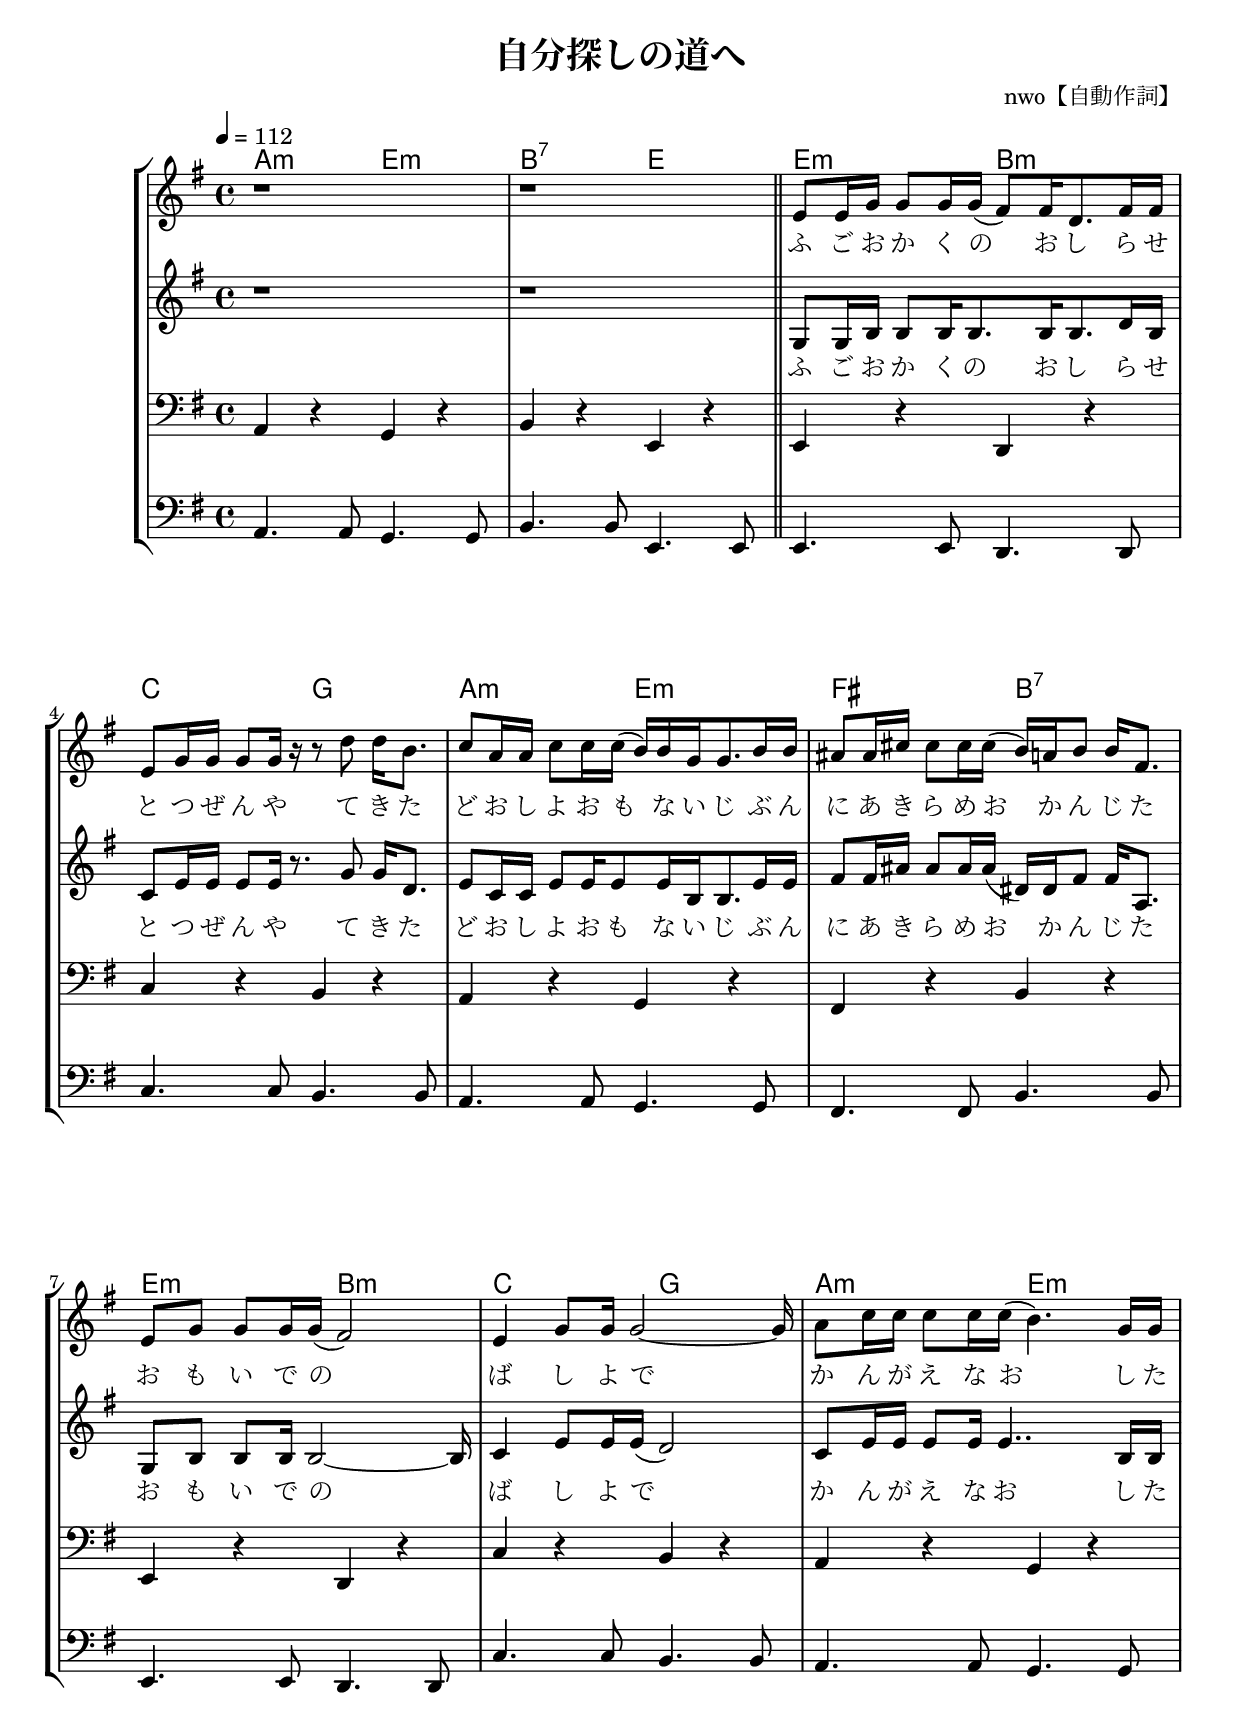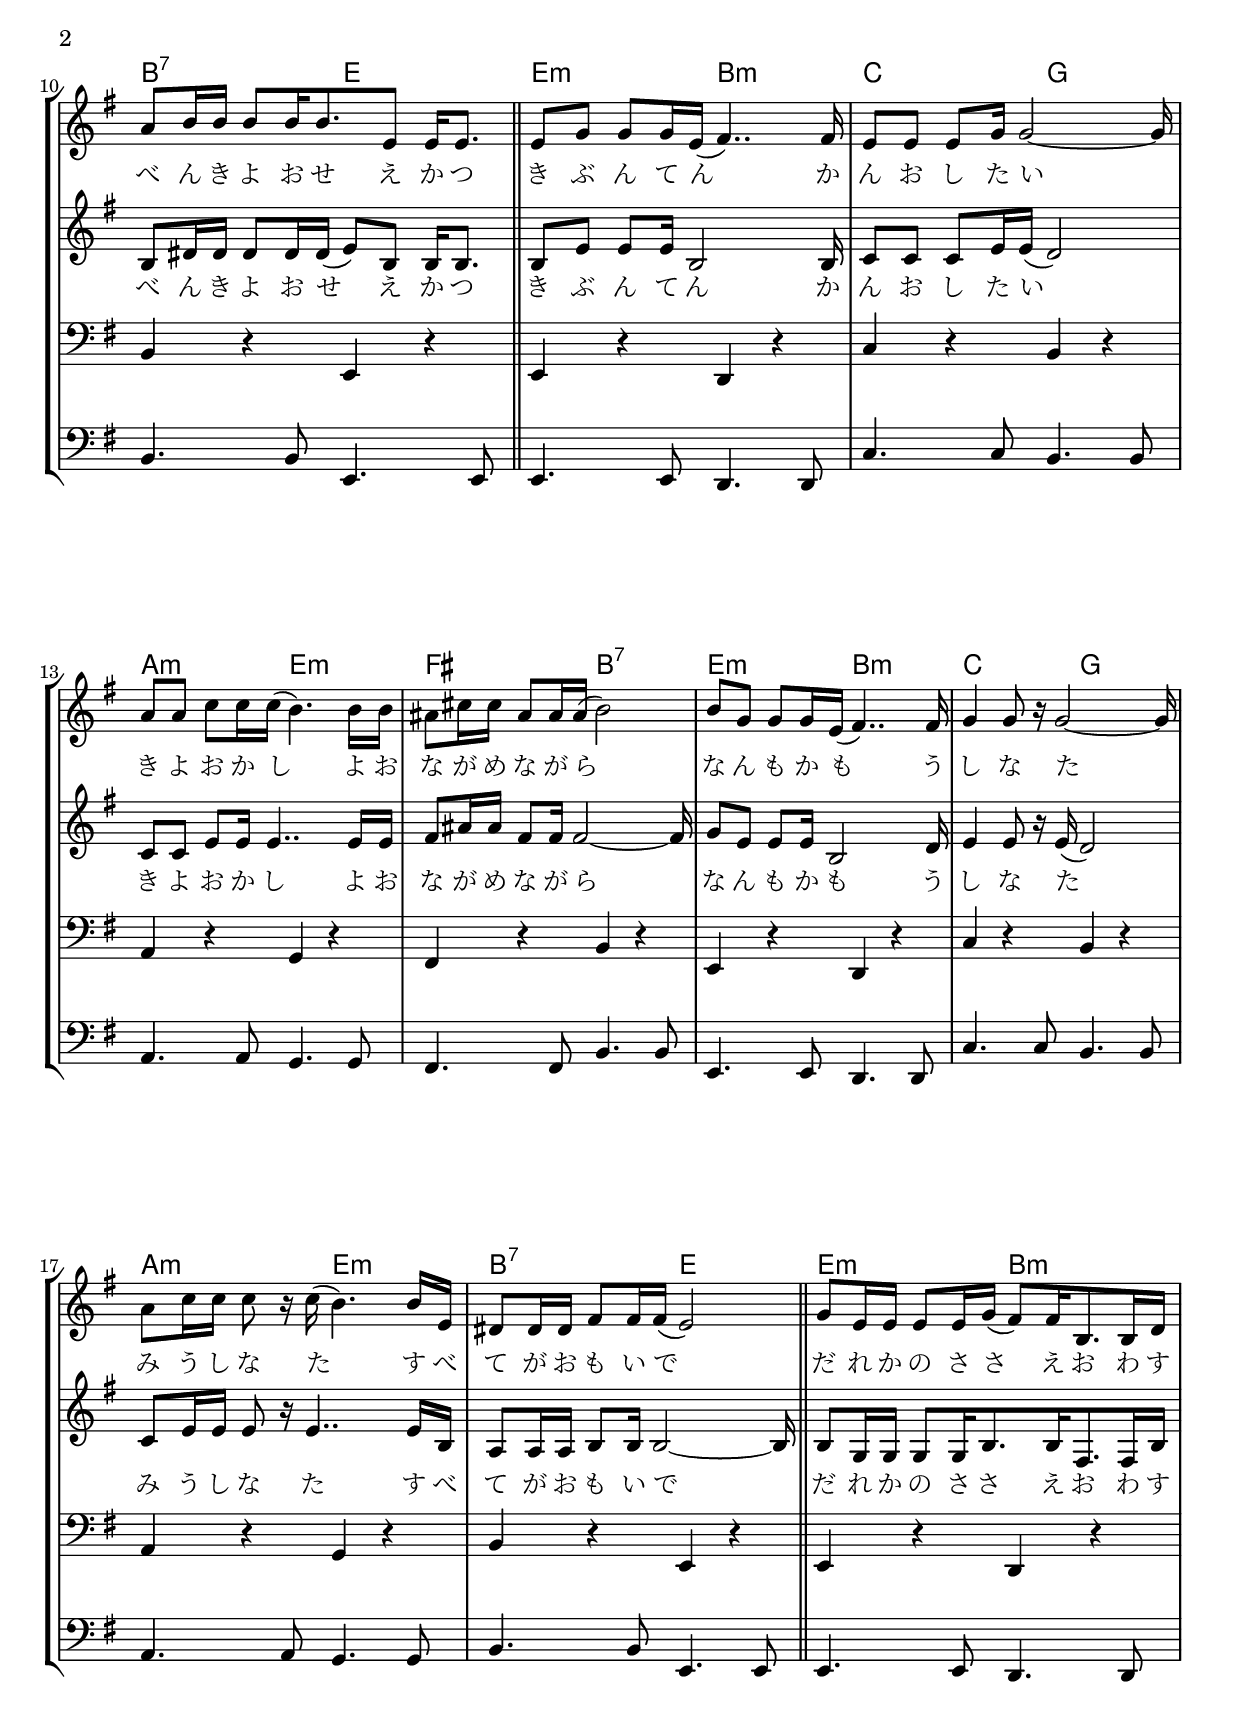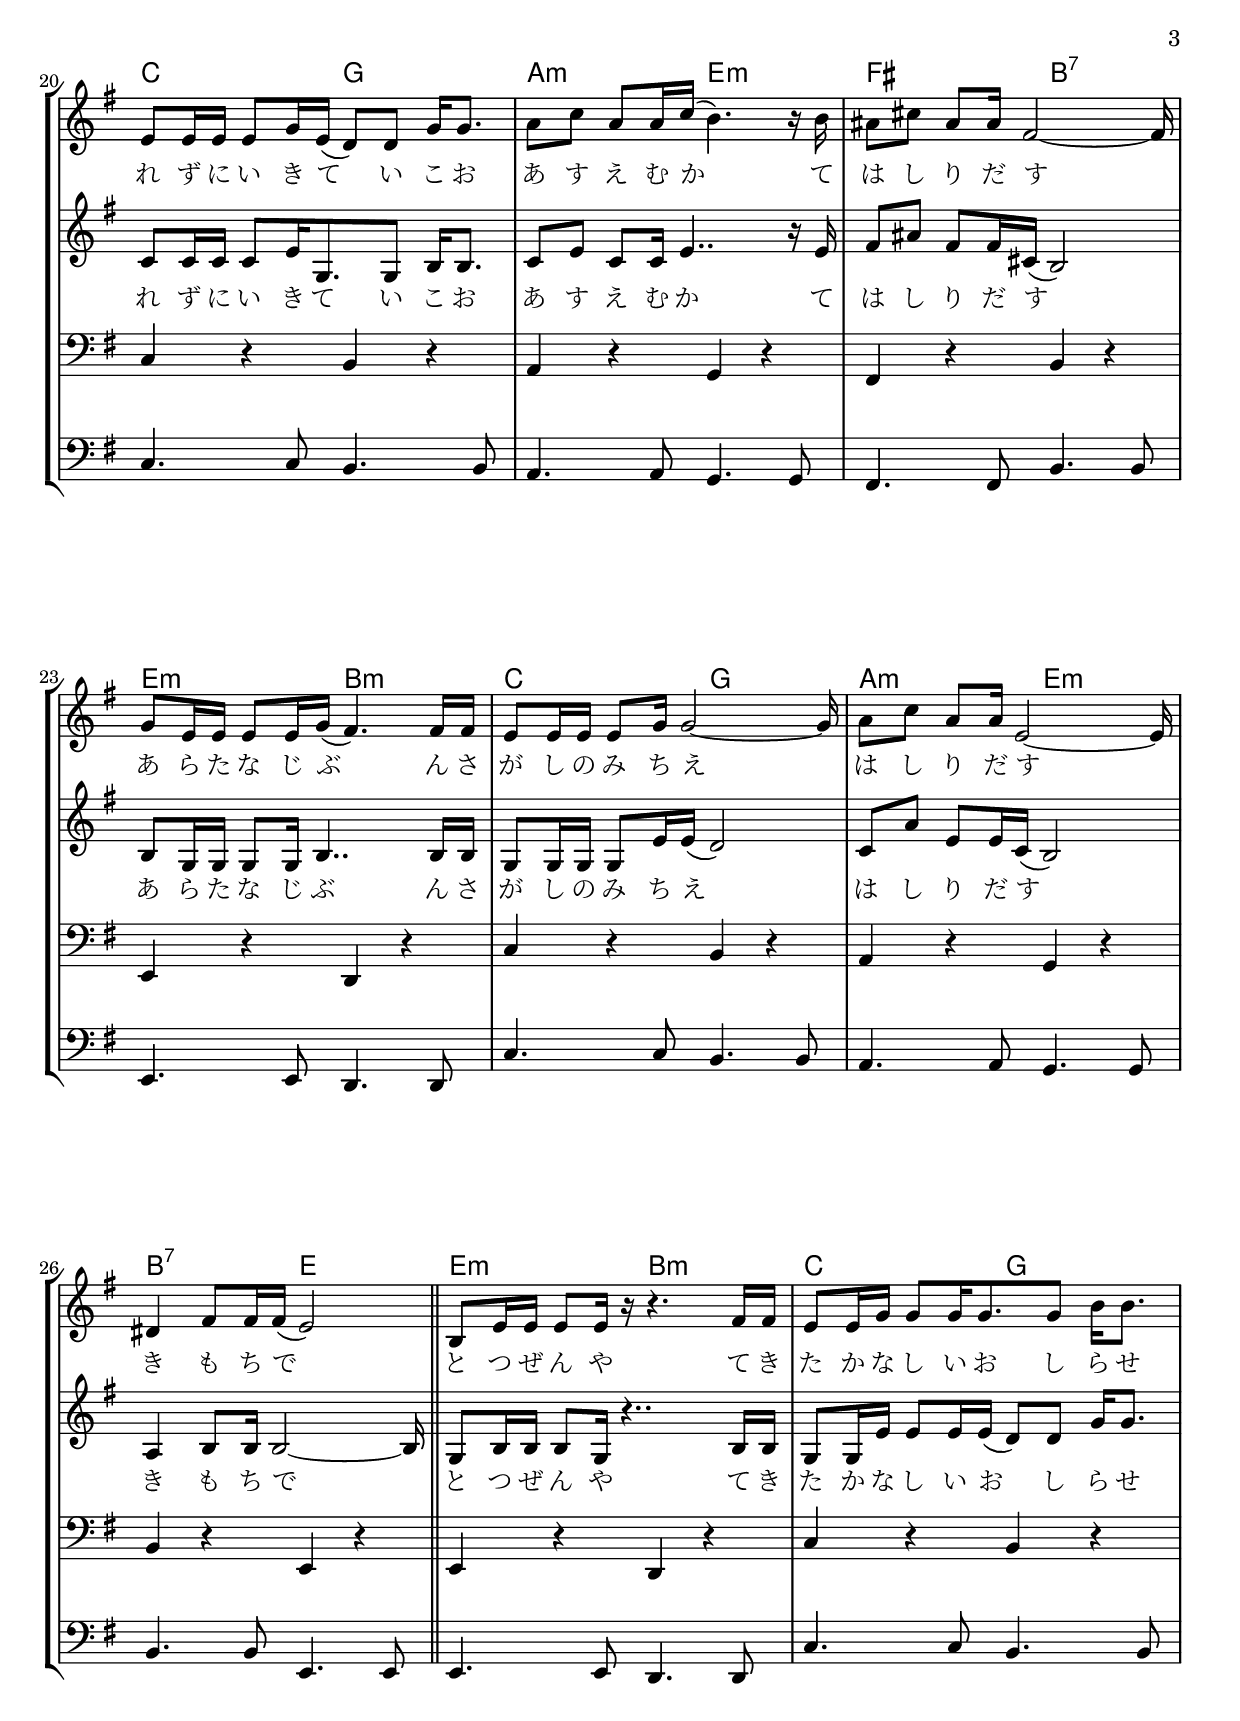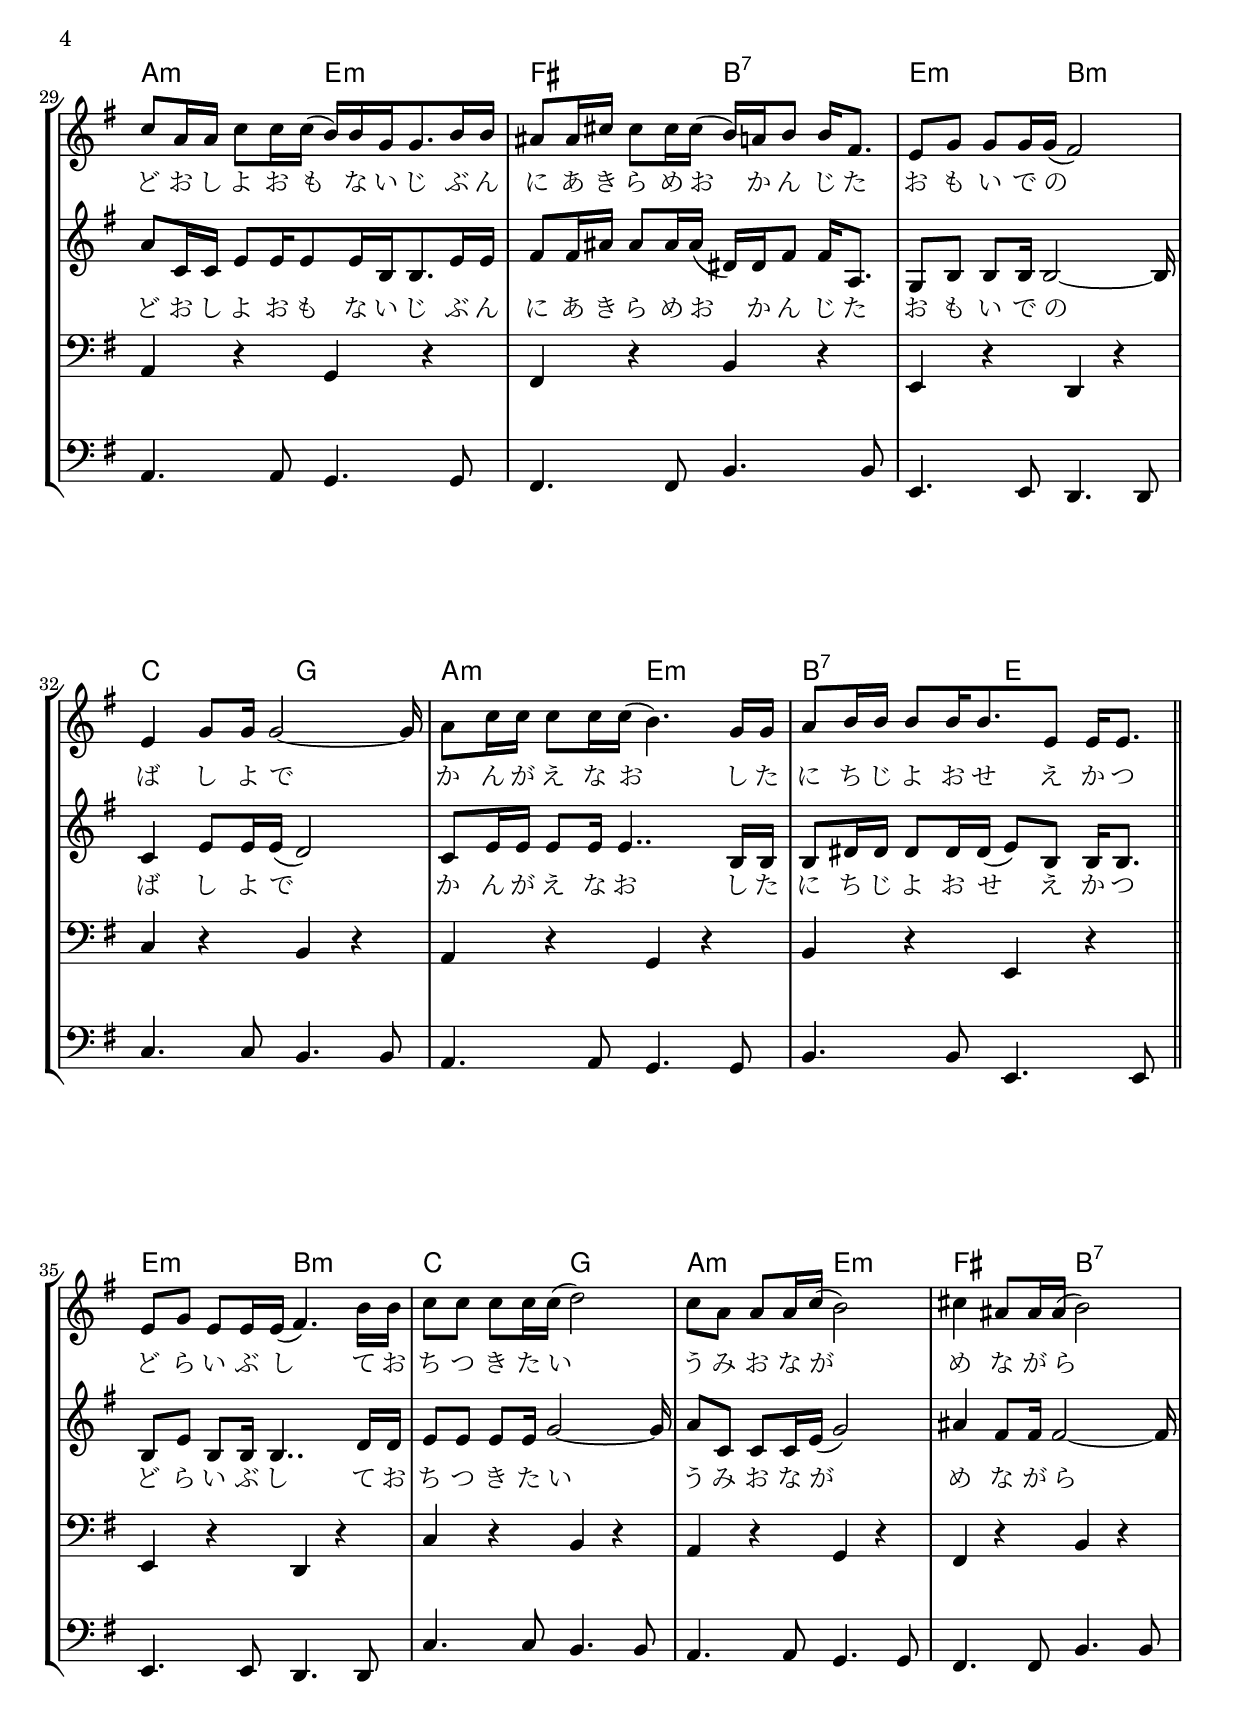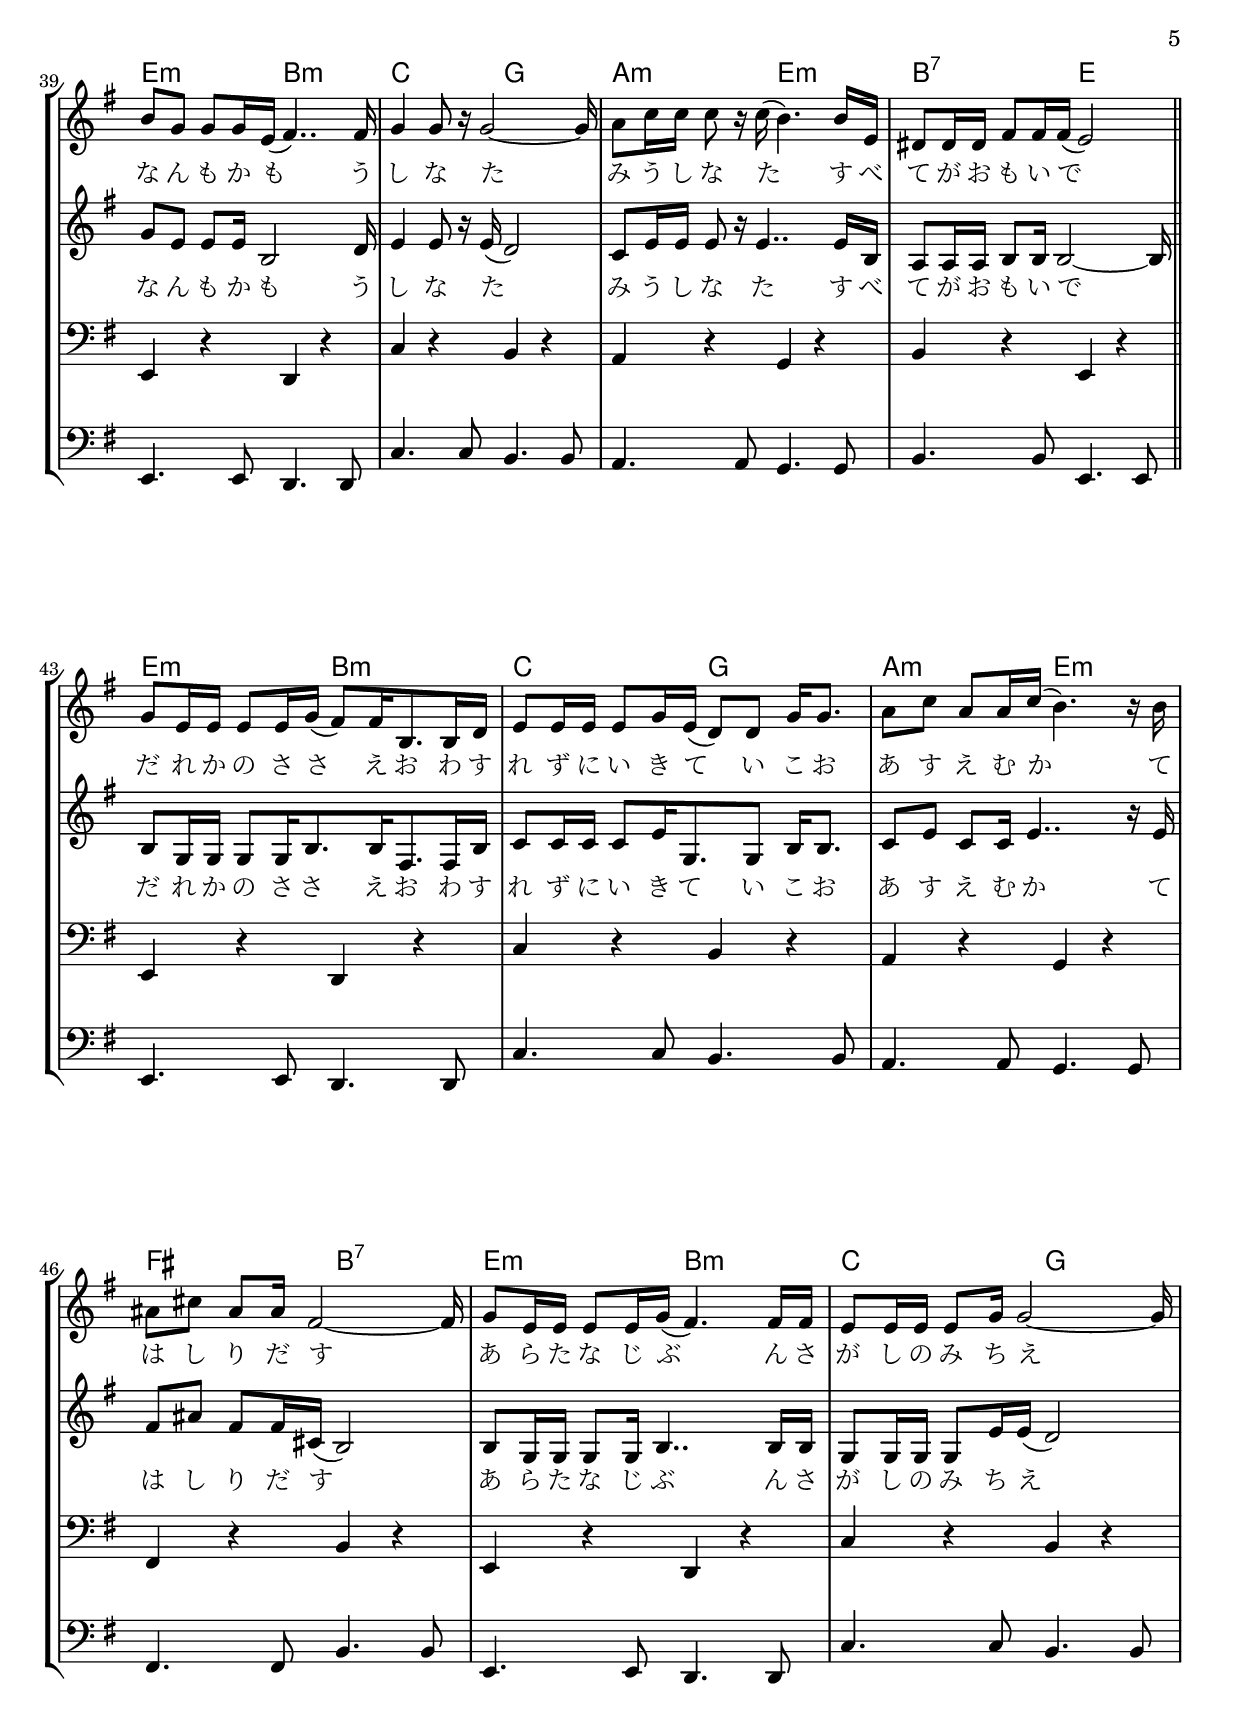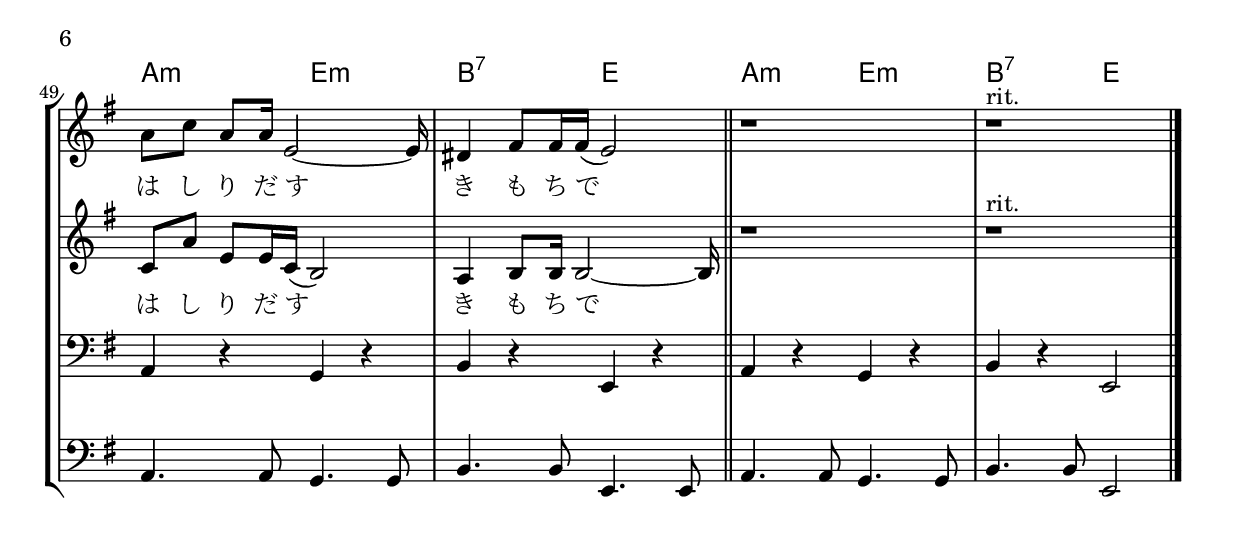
\version "2.12.1"

\header {
	title = \markup {自分探しの道へ}
	composer = \markup \center-column {nwo【自動作詞】}
}

harmony = \chordmode {
	a2:m e:m b:7 e 

	e:m b:m c g a:m e:m fis b:7 e:m b:m c g a:m e:m b:7 e 

	e:m b:m c g a:m e:m fis b:7 e:m b:m c g a:m e:m b:7 e 

	e:m b:m c g a:m e:m fis b:7 e:m b:m c g a:m e:m b:7 e 

	e:m b:m c g a:m e:m fis b:7 e:m b:m c g a:m e:m b:7 e 

	e:m b:m c g a:m e:m fis b:7 e:m b:m c g a:m e:m b:7 e 

	e:m b:m c g a:m e:m fis b:7 e:m b:m c g a:m e:m b:7 e 

	a:m e:m b:7 e 
}

melody = {
	\key g \major
	\tempo 4 = 112
	r1 | r1   
	\set Staff.midiInstrument = #"fss0.35"
	e'8  e'16  g'16  g'8  g'16  g'16  (fis'8)  fis'16  d'8.  fis'16  fis'16 
	e'8  g'16  g'16  g'8  g'16  r16  r8  d''8  d''16  b'8. 
	c''8  a'16  a'16  c''8  c''16  c''16  (b'16)  b'16  g'16  g'8.  b'16  b'16 
	ais'8  ais'16  cis''16  cis''8  cis''16  cis''16  (b'16)  a'16  b'8  b'16  fis'8. 
	e'8  g'8  g'8  g'16  g'16  (fis'2) 
	e'4  g'8  g'16  g'2~g'16 
	a'8  c''16  c''16  c''8  c''16  c''16  (b'4.)  g'16  g'16 
	a'8  b'16  b'16  b'8  b'16  b'8.  e'8  e'16  e'8.
	\set Staff.midiInstrument = #"fss0.35"
	e'8  g'8  g'8  g'16  e'16  (fis'4..)  fis'16 
	e'8  e'8  e'8  g'16  g'2~g'16 
	a'8  a'8  c''8  c''16  c''16  (b'4.)  b'16  b'16 
	ais'8  cis''16  cis''16  ais'8  ais'16  ais'16  (b'2) 
	b'8  g'8  g'8  g'16  e'16  (fis'4..)  fis'16 
	g'4  g'8  r16  g'2~g'16 
	a'8  c''16  c''16  c''8  r16  c''16  (b'4.)  b'16  e'16 
	dis'8  dis'16  dis'16  fis'8  fis'16  fis'16  (e'2)
	\set Staff.midiInstrument = #"fss0.35"
	g'8  e'16  e'16  e'8  e'16  g'16  (fis'8)  fis'16  b8.  b16  d'16 
	e'8  e'16  e'16  e'8  g'16  e'16  (d'8)  d'8  g'16  g'8. 
	a'8  c''8  a'8  a'16  c''16  (b'4.)  r16  b'16 
	ais'8  cis''8  ais'8  ais'16  fis'2~fis'16 
	g'8  e'16  e'16  e'8  e'16  g'16  (fis'4.)  fis'16  fis'16 
	e'8  e'16  e'16  e'8  g'16  g'2~g'16 
	a'8  c''8  a'8  a'16  e'2~e'16 
	dis'4  fis'8  fis'16  fis'16  (e'2)
	\set Staff.midiInstrument = #"fss0.35"
	b8  e'16  e'16  e'8  e'16  r16  r4.  fis'16  fis'16 
	e'8  e'16  g'16  g'8  g'16  g'8.  g'8  b'16  b'8. 
	c''8  a'16  a'16  c''8  c''16  c''16  (b'16)  b'16  g'16  g'8.  b'16  b'16 
	ais'8  ais'16  cis''16  cis''8  cis''16  cis''16  (b'16)  a'16  b'8  b'16  fis'8. 
	e'8  g'8  g'8  g'16  g'16  (fis'2) 
	e'4  g'8  g'16  g'2~g'16 
	a'8  c''16  c''16  c''8  c''16  c''16  (b'4.)  g'16  g'16 
	a'8  b'16  b'16  b'8  b'16  b'8.  e'8  e'16  e'8.
	\set Staff.midiInstrument = #"fss0.35"
	e'8  g'8  e'8  e'16  e'16  (fis'4.)  b'16  b'16 
	c''8  c''8  c''8  c''16  c''16  (d''2) 
	c''8  a'8  a'8  a'16  c''16  (b'2) 
	cis''4  ais'8  ais'16  ais'16  (b'2) 
	b'8  g'8  g'8  g'16  e'16  (fis'4..)  fis'16 
	g'4  g'8  r16  g'2~g'16 
	a'8  c''16  c''16  c''8  r16  c''16  (b'4.)  b'16  e'16 
	dis'8  dis'16  dis'16  fis'8  fis'16  fis'16  (e'2)
	\set Staff.midiInstrument = #"fss0.35"
	g'8  e'16  e'16  e'8  e'16  g'16  (fis'8)  fis'16  b8.  b16  d'16 
	e'8  e'16  e'16  e'8  g'16  e'16  (d'8)  d'8  g'16  g'8. 
	a'8  c''8  a'8  a'16  c''16  (b'4.)  r16  b'16 
	ais'8  cis''8  ais'8  ais'16  fis'2~fis'16 
	g'8  e'16  e'16  e'8  e'16  g'16  (fis'4.)  fis'16  fis'16 
	e'8  e'16  e'16  e'8  g'16  g'2~g'16 
	a'8  c''8  a'8  a'16  e'2~e'16 
	dis'4  fis'8  fis'16  fis'16  (e'2)
	r1 | r1^"rit." \bar "|."
}

words = \lyricmode {
	
	ふ  ご  お  か  く  の  お  し  ら  せ  と  つ  ぜ  ん  や  て  き  た  ど  お  し  よ  お  も  な  い  じ  ぶ  ん  に  あ  き  ら  め  お  か  ん  じ  た  お  も  い  で  の  ば  し  よ  で  か  ん  が  え  な  お  し  た  べ  ん  き  よ  お  せ  え  か  つ  
	き  ぶ  ん  て  ん  か  ん  お  し  た  い  き  よ  お  か  し  よ  お  な  が  め  な  が  ら  な  ん  も  か  も  う  し  な  た  み  う  し  な  た  す  べ  て  が  お  も  い  で  
	だ  れ  か  の  さ  さ  え  お  わ  す  れ  ず  に  い  き  て  い  こ  お  あ  す  え  む  か  て  は  し  り  だ  す  あ  ら  た  な  じ  ぶ  ん  さ  が  し  の  み  ち  え  は  し  り  だ  す  き  も  ち  で  
	と  つ  ぜ  ん  や  て  き  た  か  な  し  い  お  し  ら  せ  ど  お  し  よ  お  も  な  い  じ  ぶ  ん  に  あ  き  ら  め  お  か  ん  じ  た  お  も  い  で  の  ば  し  よ  で  か  ん  が  え  な  お  し  た  に  ち  じ  よ  お  せ  え  か  つ  
	ど  ら  い  ぶ  し  て  お  ち  つ  き  た  い  う  み  お  な  が  め  な  が  ら  な  ん  も  か  も  う  し  な  た  み  う  し  な  た  す  べ  て  が  お  も  い  で  
	だ  れ  か  の  さ  さ  え  お  わ  す  れ  ず  に  い  き  て  い  こ  お  あ  す  え  む  か  て  は  し  り  だ  す  あ  ら  た  な  じ  ぶ  ん  さ  が  し  の  み  ち  え  は  し  り  だ  す  き  も  ち  で  
	
}

secondmelody = {
	\key g \major
	\tempo 4 = 112
	r1 | r1   
	\set Staff.midiInstrument = #"fss0.35"
	g8  g16  b16  b8  b16  b8.  b16  b8.  d'16  b16 
	c'8  e'16  e'16  e'8  e'16  r8.  g'8  g'16  d'8. 
	e'8  c'16  c'16  e'8  e'16  e'8  e'16  b16  b8.  e'16  e'16 
	fis'8  fis'16  ais'16  ais'8  ais'16  ais'16  (dis'16)  dis'16  fis'8  fis'16  a8. 
	g8  b8  b8  b16  b2~b16 
	c'4  e'8  e'16  e'16  (d'2) 
	c'8  e'16  e'16  e'8  e'16  e'4..  b16  b16 
	b8  dis'16  dis'16  dis'8  dis'16  dis'16  (e'8)  b8  b16  b8.
	\set Staff.midiInstrument = #"fss0.35"
	b8  e'8  e'8  e'16  b2  b16 
	c'8  c'8  c'8  e'16  e'16  (d'2) 
	c'8  c'8  e'8  e'16  e'4..  e'16  e'16 
	fis'8  ais'16  ais'16  fis'8  fis'16  fis'2~fis'16 
	g'8  e'8  e'8  e'16  b2  d'16 
	e'4  e'8  r16  e'16  (d'2) 
	c'8  e'16  e'16  e'8  r16  e'4..  e'16  b16 
	a8  a16  a16  b8  b16  b2~b16
	\set Staff.midiInstrument = #"mmi0.42"
	b8  g16  g16  g8  g16  b8.  b16  fis8.  fis16  b16 
	c'8  c'16  c'16  c'8  e'16  g8.  g8  b16  b8. 
	c'8  e'8  c'8  c'16  e'4..  r16  e'16 
	fis'8  ais'8  fis'8  fis'16  cis'16  (b2) 
	b8  g16  g16  g8  g16  b4..  b16  b16 
	g8  g16  g16  g8  e'16  e'16  (d'2) 
	c'8  a'8  e'8  e'16  c'16  (b2) 
	a4  b8  b16  b2~b16
	\set Staff.midiInstrument = #"fss0.35"
	g8  b16  b16  b8  g16  r4..  b16  b16 
	g8  g16  e'16  e'8  e'16  e'16  (d'8)  d'8  g'16  g'8. 
	a'8  c'16  c'16  e'8  e'16  e'8  e'16  b16  b8.  e'16  e'16 
	fis'8  fis'16  ais'16  ais'8  ais'16  ais'16  (dis'16)  dis'16  fis'8  fis'16  a8. 
	g8  b8  b8  b16  b2~b16 
	c'4  e'8  e'16  e'16  (d'2) 
	c'8  e'16  e'16  e'8  e'16  e'4..  b16  b16 
	b8  dis'16  dis'16  dis'8  dis'16  dis'16  (e'8)  b8  b16  b8.
	\set Staff.midiInstrument = #"fss0.35"
	b8  e'8  b8  b16  b4..  d'16  d'16 
	e'8  e'8  e'8  e'16  g'2~g'16 
	a'8  c'8  c'8  c'16  e'16  (g'2) 
	ais'4  fis'8  fis'16  fis'2~fis'16 
	g'8  e'8  e'8  e'16  b2  d'16 
	e'4  e'8  r16  e'16  (d'2) 
	c'8  e'16  e'16  e'8  r16  e'4..  e'16  b16 
	a8  a16  a16  b8  b16  b2~b16
	\set Staff.midiInstrument = #"mmi0.42"
	b8  g16  g16  g8  g16  b8.  b16  fis8.  fis16  b16 
	c'8  c'16  c'16  c'8  e'16  g8.  g8  b16  b8. 
	c'8  e'8  c'8  c'16  e'4..  r16  e'16 
	fis'8  ais'8  fis'8  fis'16  cis'16  (b2) 
	b8  g16  g16  g8  g16  b4..  b16  b16 
	g8  g16  g16  g8  e'16  e'16  (d'2) 
	c'8  a'8  e'8  e'16  c'16  (b2) 
	a4  b8  b16  b2~b16
	r1 | r1^"rit." \bar "|."
}

secondwords = \lyricmode {
	
	ふ  ご  お  か  く  の  お  し  ら  せ  と  つ  ぜ  ん  や  て  き  た  ど  お  し  よ  お  も  な  い  じ  ぶ  ん  に  あ  き  ら  め  お  か  ん  じ  た  お  も  い  で  の  ば  し  よ  で  か  ん  が  え  な  お  し  た  べ  ん  き  よ  お  せ  え  か  つ  
	き  ぶ  ん  て  ん  か  ん  お  し  た  い  き  よ  お  か  し  よ  お  な  が  め  な  が  ら  な  ん  も  か  も  う  し  な  た  み  う  し  な  た  す  べ  て  が  お  も  い  で  
	だ  れ  か  の  さ  さ  え  お  わ  す  れ  ず  に  い  き  て  い  こ  お  あ  す  え  む  か  て  は  し  り  だ  す  あ  ら  た  な  じ  ぶ  ん  さ  が  し  の  み  ち  え  は  し  り  だ  す  き  も  ち  で  
	と  つ  ぜ  ん  や  て  き  た  か  な  し  い  お  し  ら  せ  ど  お  し  よ  お  も  な  い  じ  ぶ  ん  に  あ  き  ら  め  お  か  ん  じ  た  お  も  い  で  の  ば  し  よ  で  か  ん  が  え  な  お  し  た  に  ち  じ  よ  お  せ  え  か  つ  
	ど  ら  い  ぶ  し  て  お  ち  つ  き  た  い  う  み  お  な  が  め  な  が  ら  な  ん  も  か  も  う  し  な  た  み  う  し  な  た  す  べ  て  が  お  も  い  で  
	だ  れ  か  の  さ  さ  え  お  わ  す  れ  ず  に  い  き  て  い  こ  お  あ  す  え  む  か  て  は  し  り  だ  す  あ  ら  た  な  じ  ぶ  ん  さ  が  し  の  み  ち  え  は  し  り  だ  す  き  も  ち  で  
	
}

tempochange = {
	\tempo 4 = 112
	r1 | r1 \bar "||"
	\tempo 4 = 112
	r1 | r1 | r1 | r1 | r1 | r1 | r1 | r1 \bar "||"
	\tempo 4 = 112
	r1 | r1 | r1 | r1 | r1 | r1 | r1 | r1 \bar "||"
	\tempo 4 = 112
	r1 | r1 | r1 | r1 | r1 | r1 | r1 | r1 \bar "||"
	\tempo 4 = 112
	r1 | r1 | r1 | r1 | r1 | r1 | r1 | r1 \bar "||"
	\tempo 4 = 112
	r1 | r1 | r1 | r1 | r1 | r1 | r1 | r1 \bar "||"
	\tempo 4 = 112
	r1 | r1 | r1 | r1 | r1 | r1 | r1 | r1 \bar "||"
	\tempo 4 = 112
	r1 | \tempo 4 = 84 r2 \tempo 4 = 74 r2 \bar "|."
}

mainacc = {
	\clef bass
	\set Staff.midiInstrument = #"Reed organ"
	\key g \major
	\tempo 4 = 112
	a,4 r4
	g,4 r4
	b,4 r4
	e,4 r4
	\bar "||"

	\set Staff.midiInstrument = #"Reed organ"
	e,4 r4
	d,4 r4
	c4 r4
	b,4 r4
	a,4 r4
	g,4 r4
	fis,4 r4
	b,4 r4
	e,4 r4
	d,4 r4
	c4 r4
	b,4 r4
	a,4 r4
	g,4 r4
	b,4 r4
	e,4 r4
	\bar "||"

	\set Staff.midiInstrument = #"Reed organ"
	e,4 r4
	d,4 r4
	c4 r4
	b,4 r4
	a,4 r4
	g,4 r4
	fis,4 r4
	b,4 r4
	e,4 r4
	d,4 r4
	c4 r4
	b,4 r4
	a,4 r4
	g,4 r4
	b,4 r4
	e,4 r4
	\bar "||"

	\set Staff.midiInstrument = #"Reed organ"
	e,4 r4
	d,4 r4
	c4 r4
	b,4 r4
	a,4 r4
	g,4 r4
	fis,4 r4
	b,4 r4
	e,4 r4
	d,4 r4
	c4 r4
	b,4 r4
	a,4 r4
	g,4 r4
	b,4 r4
	e,4 r4
	\bar "||"

	\set Staff.midiInstrument = #"Reed organ"
	e,4 r4
	d,4 r4
	c4 r4
	b,4 r4
	a,4 r4
	g,4 r4
	fis,4 r4
	b,4 r4
	e,4 r4
	d,4 r4
	c4 r4
	b,4 r4
	a,4 r4
	g,4 r4
	b,4 r4
	e,4 r4
	\bar "||"

	\set Staff.midiInstrument = #"Reed organ"
	e,4 r4
	d,4 r4
	c4 r4
	b,4 r4
	a,4 r4
	g,4 r4
	fis,4 r4
	b,4 r4
	e,4 r4
	d,4 r4
	c4 r4
	b,4 r4
	a,4 r4
	g,4 r4
	b,4 r4
	e,4 r4
	\bar "||"

	\set Staff.midiInstrument = #"Reed organ"
	e,4 r4
	d,4 r4
	c4 r4
	b,4 r4
	a,4 r4
	g,4 r4
	fis,4 r4
	b,4 r4
	e,4 r4
	d,4 r4
	c4 r4
	b,4 r4
	a,4 r4
	g,4 r4
	b,4 r4
	e,4 r4
	\bar "||"

	\set Staff.midiInstrument = #"Reed organ"
	a,4 r4
	g,4 r4
	b,4 r4
	e,2
	\bar "|."
}

subacc = {
	\clef bass
	\set Staff.midiInstrument = #"Trombone"
	\key g \major
	\tempo 4 = 112
	a,4.a,8
	g,4.g,8
	b,4.b,8
	e,4.e,8
	\bar "||"

	\set Staff.midiInstrument = #"Trombone"
	e,4.e,8
	d,4.d,8
	c4.c8
	b,4.b,8
	a,4.a,8
	g,4.g,8
	fis,4.fis,8
	b,4.b,8
	e,4.e,8
	d,4.d,8
	c4.c8
	b,4.b,8
	a,4.a,8
	g,4.g,8
	b,4.b,8
	e,4.e,8
	\bar "||"

	\set Staff.midiInstrument = #"Trombone"
	e,4.e,8
	d,4.d,8
	c4.c8
	b,4.b,8
	a,4.a,8
	g,4.g,8
	fis,4.fis,8
	b,4.b,8
	e,4.e,8
	d,4.d,8
	c4.c8
	b,4.b,8
	a,4.a,8
	g,4.g,8
	b,4.b,8
	e,4.e,8
	\bar "||"

	\set Staff.midiInstrument = #"Trombone"
	e,4.e,8
	d,4.d,8
	c4.c8
	b,4.b,8
	a,4.a,8
	g,4.g,8
	fis,4.fis,8
	b,4.b,8
	e,4.e,8
	d,4.d,8
	c4.c8
	b,4.b,8
	a,4.a,8
	g,4.g,8
	b,4.b,8
	e,4.e,8
	\bar "||"

	\set Staff.midiInstrument = #"Trombone"
	e,4.e,8
	d,4.d,8
	c4.c8
	b,4.b,8
	a,4.a,8
	g,4.g,8
	fis,4.fis,8
	b,4.b,8
	e,4.e,8
	d,4.d,8
	c4.c8
	b,4.b,8
	a,4.a,8
	g,4.g,8
	b,4.b,8
	e,4.e,8
	\bar "||"

	\set Staff.midiInstrument = #"Trombone"
	e,4.e,8
	d,4.d,8
	c4.c8
	b,4.b,8
	a,4.a,8
	g,4.g,8
	fis,4.fis,8
	b,4.b,8
	e,4.e,8
	d,4.d,8
	c4.c8
	b,4.b,8
	a,4.a,8
	g,4.g,8
	b,4.b,8
	e,4.e,8
	\bar "||"

	\set Staff.midiInstrument = #"Trombone"
	e,4.e,8
	d,4.d,8
	c4.c8
	b,4.b,8
	a,4.a,8
	g,4.g,8
	fis,4.fis,8
	b,4.b,8
	e,4.e,8
	d,4.d,8
	c4.c8
	b,4.b,8
	a,4.a,8
	g,4.g,8
	b,4.b,8
	e,4.e,8
	\bar "||"

	\set Staff.midiInstrument = #"Trombone"
	a,4.a,8
	g,4.g,8
	b,4.b,8
	e,2
	\bar "|."
}

percA = {
	\drummode {
	r4 hh4 hh4 hh4  |hh4 hh4 hh4 hh4  \bar "||"
	r4 hh4 hh4 hh4  |hh4 hh4 hh4 hh4  |hh4 hh4 hh4 hh4  |hh4 hh4 hh4 hh4  |r4 hh4 hh4 hh4  |hh4 hh4 hh4 hh4  |hh4 hh4 hh4 hh4  |hh4 hh4 hh4 hh4  \bar "||"
	r4 hh4 hh4 hh4  |hh4 hh4 hh4 hh4  |hh4 hh4 hh4 hh4  |hh4 hh4 hh4 hh4  |r4 hh4 hh4 hh4  |hh4 hh4 hh4 hh4  |hh4 hh4 hh4 hh4  |hh4 hh4 hh4 hh4  \bar "||"
	r4 hh4 hh4 hh4  |hh4 hh4 hh4 hh4  |hh4 hh4 hh4 hh4  |hh4 hh4 hh4 hh4  |r4 hh4 hh4 hh4  |hh4 hh4 hh4 hh4  |hh4 hh4 hh4 hh4  |hh4 hh4 hh4 hh4  \bar "||"
	r4 hh4 hh4 hh4  |hh4 hh4 hh4 hh4  |hh4 hh4 hh4 hh4  |hh4 hh4 hh4 hh4  |r4 hh4 hh4 hh4  |hh4 hh4 hh4 hh4  |hh4 hh4 hh4 hh4  |hh4 hh4 hh4 hh4  \bar "||"
	r4 hh4 hh4 hh4  |hh4 hh4 hh4 hh4  |hh4 hh4 hh4 hh4  |hh4 hh4 hh4 hh4  |r4 hh4 hh4 hh4  |hh4 hh4 hh4 hh4  |hh4 hh4 hh4 hh4  |hh4 hh4 hh4 hh4  \bar "||"
	r4 hh4 hh4 hh4  |hh4 hh4 hh4 hh4  |hh4 hh4 hh4 hh4  |hh4 hh4 hh4 hh4  |r4 hh4 hh4 hh4  |hh4 hh4 hh4 hh4  |hh4 hh4 hh4 hh4  |hh4 hh4 hh4 hh4  \bar "||"
	r4 hh4 hh4 hh4  |hh4 hh4 hh4 hh4  \bar "|."
	}
}

percB = {
	\drummode {
	r8 hhp4 hhp4 hhp4 hhp8  |r8 hhp4 hhp2 r8  \bar "||"
	r8 hhp4 hhp4 hhp4 hhp8  |r8 hhp4 hhp4 hhp4 hhp8  |r8 hhp4 hhp4 hhp4 hhp8  |r8 hhp4 hhp4 hhp4 hhp8  |r8 hhp4 hhp4 hhp4 hhp8  |r8 hhp4 hhp4 hhp4 hhp8  |r8 hhp4 hhp4 hhp4 hhp8  |r8 hhp4 hhp2 r8  \bar "||"
	r8 hhp4 hhp4 hhp4 hhp8  |r8 hhp4 hhp4 hhp4 hhp8  |r8 hhp4 hhp4 hhp4 hhp8  |r8 hhp4 hhp4 hhp4 hhp8  |r8 hhp4 hhp4 hhp4 hhp8  |r8 hhp4 hhp4 hhp4 hhp8  |r8 hhp4 hhp4 hhp4 hhp8  |r8 hhp4 hhp2 r8  \bar "||"
	r8 hhp4 hhp4 hhp4 hhp8  |r8 hhp4 hhp4 hhp4 hhp8  |r8 hhp4 hhp4 hhp4 hhp8  |r8 hhp4 hhp4 hhp4 hhp8  |r8 hhp4 hhp4 hhp4 hhp8  |r8 hhp4 hhp4 hhp4 hhp8  |r8 hhp4 hhp4 hhp4 hhp8  |r8 hhp4 hhp2 r8  \bar "||"
	r8 hhp4 hhp4 hhp4 hhp8  |r8 hhp4 hhp4 hhp4 hhp8  |r8 hhp4 hhp4 hhp4 hhp8  |r8 hhp4 hhp4 hhp4 hhp8  |r8 hhp4 hhp4 hhp4 hhp8  |r8 hhp4 hhp4 hhp4 hhp8  |r8 hhp4 hhp4 hhp4 hhp8  |r8 hhp4 hhp2 r8  \bar "||"
	r8 hhp4 hhp4 hhp4 hhp8  |r8 hhp4 hhp4 hhp4 hhp8  |r8 hhp4 hhp4 hhp4 hhp8  |r8 hhp4 hhp4 hhp4 hhp8  |r8 hhp4 hhp4 hhp4 hhp8  |r8 hhp4 hhp4 hhp4 hhp8  |r8 hhp4 hhp4 hhp4 hhp8  |r8 hhp4 hhp2 r8  \bar "||"
	r8 hhp4 hhp4 hhp4 hhp8  |r8 hhp4 hhp4 hhp4 hhp8  |r8 hhp4 hhp4 hhp4 hhp8  |r8 hhp4 hhp4 hhp4 hhp8  |r8 hhp4 hhp4 hhp4 hhp8  |r8 hhp4 hhp4 hhp4 hhp8  |r8 hhp4 hhp4 hhp4 hhp8  |r8 hhp4 hhp2 r8  \bar "||"
	r8 hhp4 hhp4 hhp4 hhp8  |r8 hhp4 hhp2 r8  \bar "|."
	}
}

percC = {
	\drummode {
	r4 sn2 sn4  |r4 sn4 r16 sn16 sn8. sn16 sn16 sn16  \bar "||"
	r4 sn2 sn4  |r4 sn2 sn8. sn16  |r4 sn2 sn4  |r4 sn2 sn8. sn16  |r4 sn2 sn4  |r4 sn2 sn8. sn16  |r4 sn2 sn4  |r4 sn4 r16 sn16 sn8. sn16 sn16 sn16  \bar "||"
	r4 sn2 sn4  |r4 sn2 sn8. sn16  |r4 sn2 sn4  |r4 sn2 sn8. sn16  |r4 sn2 sn4  |r4 sn2 sn8. sn16  |r4 sn2 sn4  |r4 sn4 r16 sn16 sn8. sn16 sn16 sn16  \bar "||"
	r4 sn2 sn4  |r4 sn2 sn8. sn16  |r4 sn2 sn4  |r4 sn2 sn8. sn16  |r4 sn2 sn4  |r4 sn2 sn8. sn16  |r4 sn2 sn4  |r4 sn4 r16 sn16 sn8. sn16 sn16 sn16  \bar "||"
	r4 sn2 sn4  |r4 sn2 sn8. sn16  |r4 sn2 sn4  |r4 sn2 sn8. sn16  |r4 sn2 sn4  |r4 sn2 sn8. sn16  |r4 sn2 sn4  |r4 sn4 r16 sn16 sn8. sn16 sn16 sn16  \bar "||"
	r4 sn2 sn4  |r4 sn2 sn8. sn16  |r4 sn2 sn4  |r4 sn2 sn8. sn16  |r4 sn2 sn4  |r4 sn2 sn8. sn16  |r4 sn2 sn4  |r4 sn4 r16 sn16 sn8. sn16 sn16 sn16  \bar "||"
	r4 sn2 sn4  |r4 sn2 sn8. sn16  |r4 sn2 sn4  |r4 sn2 sn8. sn16  |r4 sn2 sn4  |r4 sn2 sn8. sn16  |r4 sn2 sn4  |r4 sn4 r16 sn16 sn8. sn16 sn16 sn16  \bar "||"
	r4 sn2 sn4  |r4 sn4 r16 sn16 sn8. sn16 sn16 sn16  \bar "|."
	}
}

percD = {
	\drummode {
	bd2 bd8 bd16 bd4 r16  |bd4. bd8 bd4 bd4  \bar "||"
	bd2 bd8 bd16 bd4 r16  |bd2 bd8 bd16 bd4 r16  |bd2 bd8 bd16 bd4 r16  |bd2 bd8 bd16 bd4 r16  |bd2 bd8 bd16 bd4 r16  |bd2 bd8 bd16 bd4 r16  |bd2 bd8 bd16 bd4 r16  |bd4. bd8 bd4 bd4  \bar "||"
	bd2 bd8 bd16 bd4 r16  |bd2 bd8 bd16 bd4 r16  |bd2 bd8 bd16 bd4 r16  |bd2 bd8 bd16 bd4 r16  |bd2 bd8 bd16 bd4 r16  |bd2 bd8 bd16 bd4 r16  |bd2 bd8 bd16 bd4 r16  |bd4. bd8 bd4 bd4  \bar "||"
	bd2 bd8 bd16 bd4 r16  |bd2 bd8 bd16 bd4 r16  |bd2 bd8 bd16 bd4 r16  |bd2 bd8 bd16 bd4 r16  |bd2 bd8 bd16 bd4 r16  |bd2 bd8 bd16 bd4 r16  |bd2 bd8 bd16 bd4 r16  |bd4. bd8 bd4 bd4  \bar "||"
	bd2 bd8 bd16 bd4 r16  |bd2 bd8 bd16 bd4 r16  |bd2 bd8 bd16 bd4 r16  |bd2 bd8 bd16 bd4 r16  |bd2 bd8 bd16 bd4 r16  |bd2 bd8 bd16 bd4 r16  |bd2 bd8 bd16 bd4 r16  |bd4. bd8 bd4 bd4  \bar "||"
	bd2 bd8 bd16 bd4 r16  |bd2 bd8 bd16 bd4 r16  |bd2 bd8 bd16 bd4 r16  |bd2 bd8 bd16 bd4 r16  |bd2 bd8 bd16 bd4 r16  |bd2 bd8 bd16 bd4 r16  |bd2 bd8 bd16 bd4 r16  |bd4. bd8 bd4 bd4  \bar "||"
	bd2 bd8 bd16 bd4 r16  |bd2 bd8 bd16 bd4 r16  |bd2 bd8 bd16 bd4 r16  |bd2 bd8 bd16 bd4 r16  |bd2 bd8 bd16 bd4 r16  |bd2 bd8 bd16 bd4 r16  |bd2 bd8 bd16 bd4 r16  |bd4. bd8 bd4 bd4  \bar "||"
	bd2 bd8 bd16 bd4 r16  |bd4. bd8 bd4 bd4  \bar "|."
	}
}

percE = {
	\drummode {
	cymc1  |r1 \bar "||"
	cymc1  |r1 |r1 |r1 |cymc1  |r1 |r1 |r1 \bar "||"
	cymc1  |r1 |r1 |r1 |cymc1  |r1 |r1 |r1 \bar "||"
	cymc1  |r1 |r1 |r1 |cymc1  |r1 |r1 |r1 \bar "||"
	cymc1  |r1 |r1 |r1 |cymc1  |r1 |r1 |r1 \bar "||"
	cymc1  |r1 |r1 |r1 |cymc1  |r1 |r1 |r1 \bar "||"
	cymc1  |r1 |r1 |r1 |cymc1  |r1 |r1 |r1 \bar "||"
	cymc1  |r1 \bar "|."
	}
}

\score {
	<<
		\new StaffGroup <<
			\new ChordNames {\harmony}
			\new Voice = "melody" {\melody}
			\new Lyrics \lyricsto "melody" \words
			\new Voice = "secondmelody" {\secondmelody}
			\new Lyrics \lyricsto "secondmelody" \secondwords
			\new Staff = "mainacc" {\mainacc}
			\new Staff = "subacc" {\subacc}
		>>
	>>
	\layout { }
}
